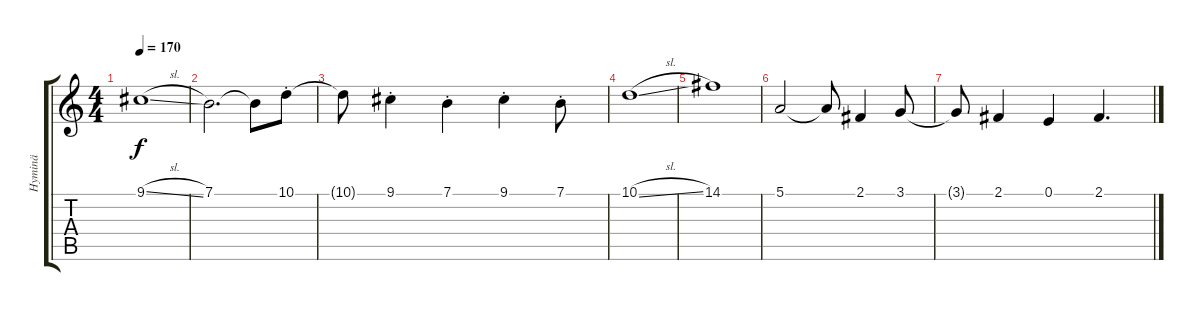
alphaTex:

\track ("Hyminä" "Hyminä") {instrument pad4choir}
\staff {score tabs}
\tuning (E4 B3 G3 D3 A2 E2) {hide}
\ts (4 4)
\tempo 170
\clef g2
\ks c
9.1{sl}.1{dy f} |
7.1.2{d} 7.1{t}.8 10.1{st}.8 |
10.1{t}.8 9.1{st}.4 7.1{st}.4 9.1{st}.4 7.1{st}.8 |
10.1{sl}.1 |
14.1.1 |
5.1.2 5.1{t}.8 2.1.4 3.1.8 |
3.1{t}.8 2.1.4 0.1.4 2.1.4{d}
